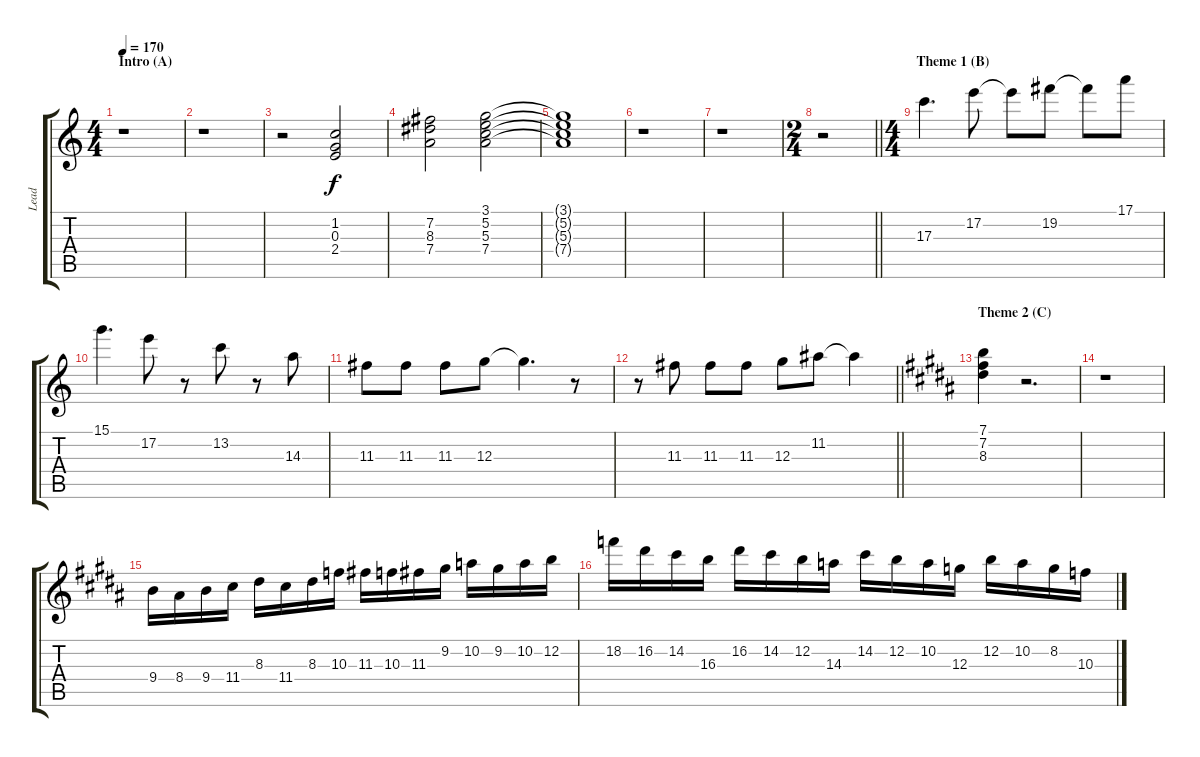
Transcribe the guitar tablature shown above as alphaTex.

\track ("Lead" "Lead") {instrument distortionguitar}
\staff {score tabs}
\tuning (E4 B3 G3 D3 A2 E2) {hide}
\ts (4 4)
\section ("" "Intro (A)")
\tempo 170
\clef g2
\ks c
r.1{dy f instrument distortionguitar} |
r.1 |
r.2 (1.2 0.3 2.4).2 |
(7.2 8.3 7.4).2 (3.1 5.2 5.3 7.4).2 |
(3.1{t} 5.2{t} 5.3{t} 7.4{t}).1 |
r.1 |
r.1 |
\ts (2 4)
\barLineRight lightlight
r.2 |
\ts (4 4)
\section ("" "Theme 1 (B)")
17.3.4{d} 17.2.8 17.2{t}.8 19.2.8 19.2{t}.8 17.1.8 |
15.1.4{d} 17.2.8 r.8 13.2.8 r.8 14.3.8 |
11.3.8 11.3.8 11.3.8 12.3.8 12.3{t}.4{d} r.8 |
\barLineRight lightlight
r.8 11.3.8 11.3.8 11.3.8 12.3.8 11.2.8 11.2{t}.4 |
\section ("" "Theme 2 (C)")
\ks b
(7.1 7.2 8.3).4 r.2{d} |
r.1 |
9.4.16 8.4.16 9.4.16 11.4.16 8.3.16 11.4.16 8.3.16 10.3.16 11.3.16 10.3.16 11.3.16 9.2.16 10.2.16 9.2.16 10.2.16 12.2.16 |
18.2.16 16.2.16 14.2.16 16.3.16 16.2.16 14.2.16 12.2.16 14.3.16 14.2.16 12.2.16 10.2.16 12.3.16 12.2.16 10.2.16 8.2.16 10.3.16
